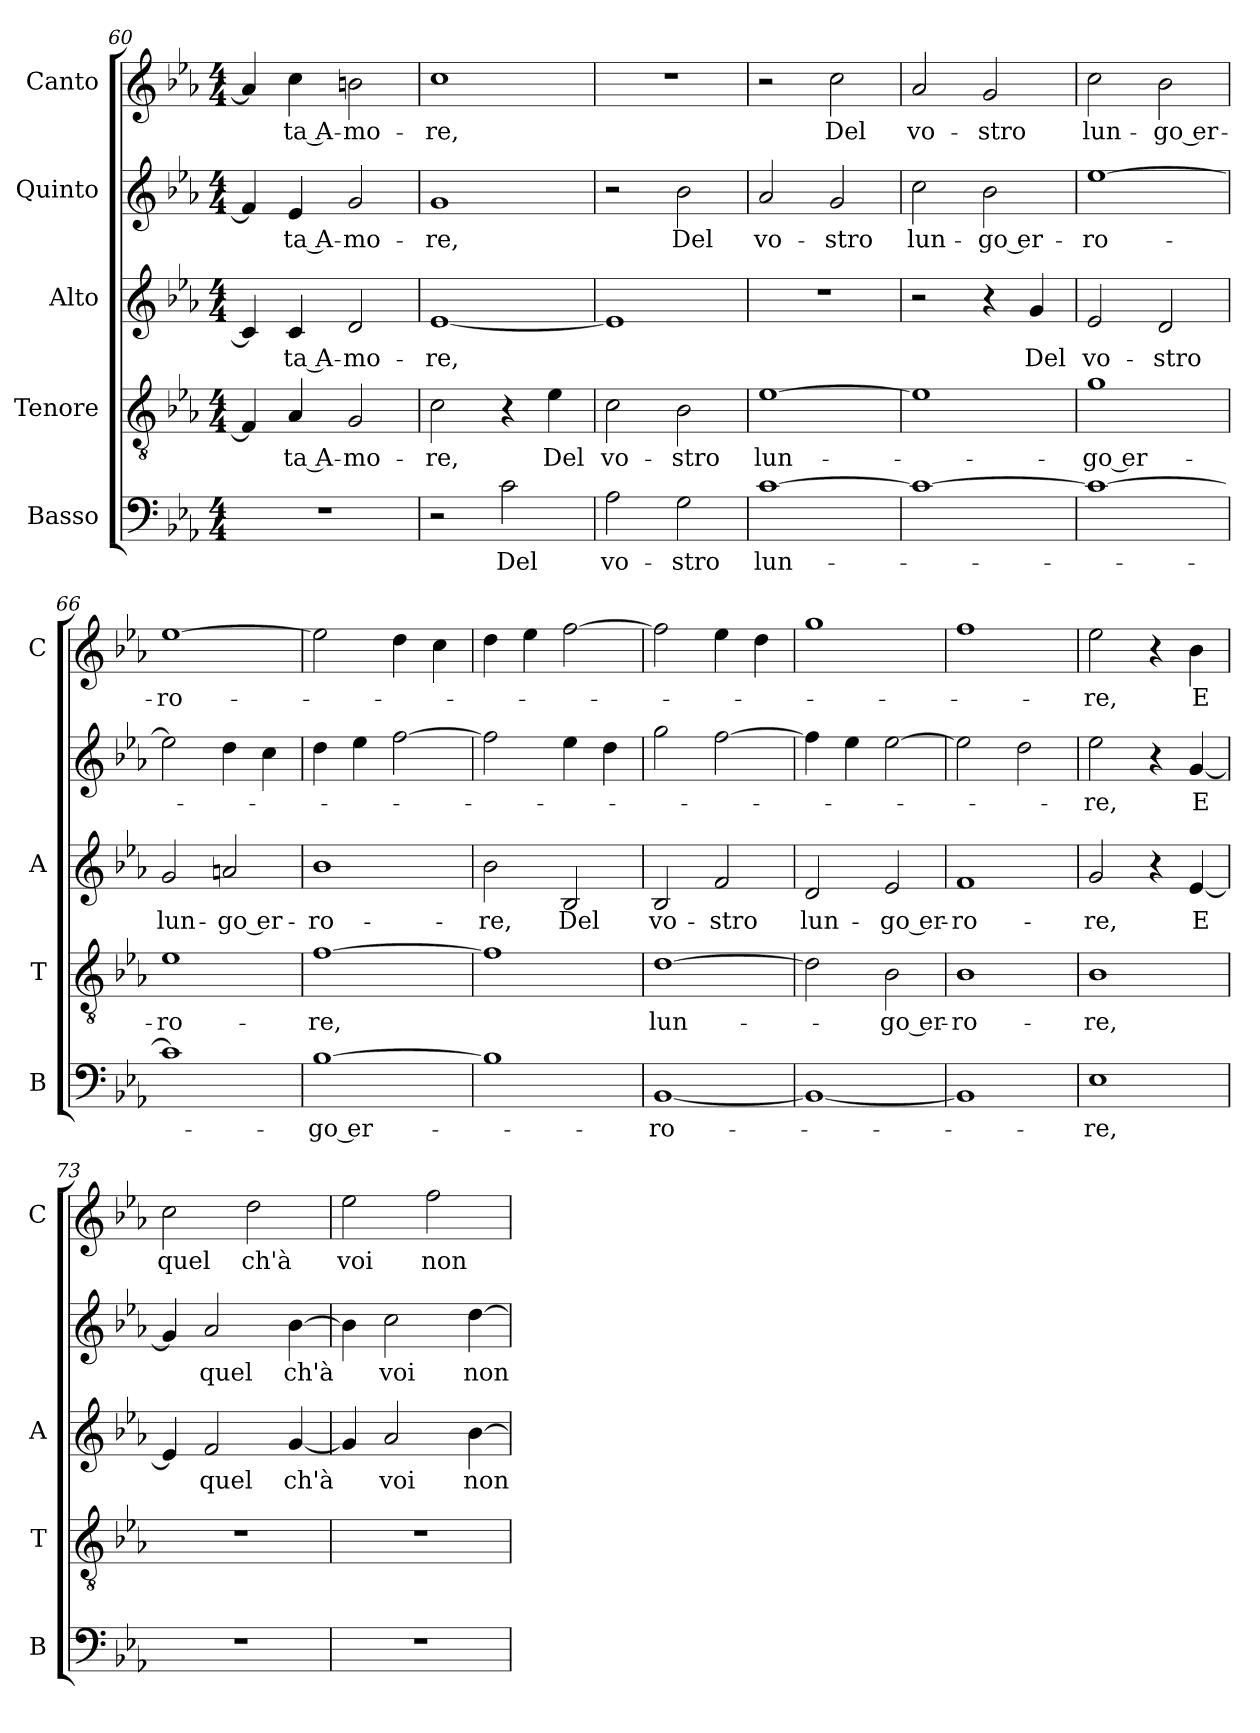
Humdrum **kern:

**kern	**text	**kern	**text	**kern	**text	**kern	**text	**kern	**text
*part5	*part5	*part4	*part4	*part3	*part3	*part2	*part2	*part1	*part1
*staff5	*staff5	*staff4	*staff4	*staff3	*staff3	*staff2	*staff2	*staff1	*staff1
*I"Basso	*	*I"Tenore	*	*I"Alto	*	*I"Quinto	*	*I"Canto	*
*I'B	*	*I'T	*	*I'A	*	*	*	*I'C	*
*clefF4	*	*clefGv2	*	*clefG2	*	*clefG2	*	*clefG2	*
*k[b-e-a-]	*	*k[b-e-a-]	*	*k[b-e-a-]	*	*k[b-e-a-]	*	*k[b-e-a-]	*
*E-:	*	*E-:	*	*E-:	*	*E-:	*	*E-:	*
*M4/4	*	*M4/4	*	*M4/4	*	*M4/4	*	*M4/4	*
=60	=60	=60	=60	=60	=60	=60	=60	=60	=60
1r	.	4F/]	.	4c/]	.	4f/]	.	4a-/]	.
!	!	!	!LO:LY:b	!	!LO:LY:b	!	!LO:LY:b	!	!LO:LY:b
.	.	4A-/	-ta A-	4c/	-ta A-	4e-/	-ta A-	4cc\	-ta A-
!	!	!	!LO:LY:b	!	!LO:LY:b	!	!LO:LY:b	!	!LO:LY:b
.	.	2G/	-mo-	2d/	-mo-	2g/	-mo-	2bn\	-mo-
=61	=61	=61	=61	=61	=61	=61	=61	=61	=61
!	!	!	!LO:LY:b	!	!LO:LY:b	!	!LO:LY:b	!	!LO:LY:b
2r	.	2c\	-re,	[1e-	-re,	1g	-re,	1cc	-re,
!	!LO:LY:b	!	!	!	!	!	!	!	!
2c\	Del	4r	.	.	.	.	.	.	.
!	!	!	!LO:LY:b	!	!	!	!	!	!
.	.	4e-\	Del	.	.	.	.	.	.
!!LO:PB:g=z
=62	=62	=62	=62	=62	=62	=62	=62	=62	=62
!	!LO:LY:b	!	!LO:LY:b	!	!	!	!	!	!
2A-\	vo-	2c\	vo-	1e-]	.	2r	.	1r	.
!	!LO:LY:b	!	!LO:LY:b	!	!	!	!LO:LY:b	!	!
2G\	-stro	2B-\	-stro	.	.	2b-\	Del	.	.
=63	=63	=63	=63	=63	=63	=63	=63	=63	=63
!	!LO:LY:b	!	!LO:LY:b	!	!	!	!LO:LY:b	!	!
[1c	lun-	[1e-	lun-	1r	.	2a-/	vo-	2r	.
!	!	!	!	!	!	!	!LO:LY:b	!	!LO:LY:b
.	.	.	.	.	.	2g/	-stro	2cc\	Del
=64	=64	=64	=64	=64	=64	=64	=64	=64	=64
!	!	!	!	!	!	!	!LO:LY:b	!	!LO:LY:b
1c_	.	1e-]	.	2r	.	2cc\	lun-	2a-/	vo-
!	!	!	!	!	!	!	!LO:LY:b	!	!LO:LY:b
.	.	.	.	4r	.	2b-\	-go er-	2g/	-stro
!	!	!	!	!	!LO:LY:b	!	!	!	!
.	.	.	.	4g/	Del	.	.	.	.
=65	=65	=65	=65	=65	=65	=65	=65	=65	=65
!	!	!	!LO:LY:b	!	!LO:LY:b	!	!LO:LY:b	!	!LO:LY:b
1c_	.	1g	-go er-	2e-/	vo-	[1ee-	-ro-	2cc\	lun-
!	!	!	!	!	!LO:LY:b	!	!	!	!LO:LY:b
.	.	.	.	2d/	-stro	.	.	2b-\	-go er-
=66	=66	=66	=66	=66	=66	=66	=66	=66	=66
!	!	!	!LO:LY:b	!	!LO:LY:b	!	!	!	!LO:LY:b
1c]	.	1e-	-ro-	2g/	lun-	2ee-\]	.	[1ee-	-ro-
!	!	!	!	!	!LO:LY:b	!	!	!	!
.	.	.	.	2an/	-go er-	4dd\	.	.	.
.	.	.	.	.	.	4cc\	.	.	.
=67	=67	=67	=67	=67	=67	=67	=67	=67	=67
!	!LO:LY:b	!	!LO:LY:b	!	!LO:LY:b	!	!	!	!
[1B-	-go er-	[1f	-re,	1b-	-ro-	4dd\	.	2ee-\]	.
.	.	.	.	.	.	4ee-\	.	.	.
.	.	.	.	.	.	[2ff\	.	4dd\	.
.	.	.	.	.	.	.	.	4cc\	.
=68	=68	=68	=68	=68	=68	=68	=68	=68	=68
!	!	!	!	!	!LO:LY:b	!	!	!	!
1B-]	.	1f]	.	2b-\	-re,	2ff\]	.	4dd\	.
.	.	.	.	.	.	.	.	4ee-\	.
!	!	!	!	!	!LO:LY:b	!	!	!	!
.	.	.	.	2B-/	Del	4ee-\	.	[2ff\	.
.	.	.	.	.	.	4dd\	.	.	.
=69	=69	=69	=69	=69	=69	=69	=69	=69	=69
!	!LO:LY:b	!	!LO:LY:b	!	!LO:LY:b	!	!	!	!
[1BB-	-ro-	[1d	lun-	2B-/	vo-	2gg\	.	2ff\]	.
!	!	!	!	!	!LO:LY:b	!	!	!	!
.	.	.	.	2f/	-stro	[2ff\	.	4ee-\	.
.	.	.	.	.	.	.	.	4dd\	.
!!LO:LB:g=z
=70	=70	=70	=70	=70	=70	=70	=70	=70	=70
!	!	!	!	!	!LO:LY:b	!	!	!	!
1BB-_	.	2d\]	.	2d/	lun-	4ff\]	.	1gg	.
.	.	.	.	.	.	4ee-\	.	.	.
!	!	!	!LO:LY:b	!	!LO:LY:b	!	!	!	!
.	.	2B-\	-go er-	2e-/	-go er-	[2ee-\	.	.	.
=71	=71	=71	=71	=71	=71	=71	=71	=71	=71
!	!	!	!LO:LY:b	!	!LO:LY:b	!	!	!	!
1BB-]	.	1B-	-ro-	1f	-ro-	2ee-\]	.	1ff	.
.	.	.	.	.	.	2dd\	.	.	.
=72	=72	=72	=72	=72	=72	=72	=72	=72	=72
!	!LO:LY:b	!	!LO:LY:b	!	!LO:LY:b	!	!LO:LY:b	!	!LO:LY:b
1E-	-re,	1B-	-re,	2g/	-re,	2ee-\	-re,	2ee-\	-re,
.	.	.	.	4r	.	4r	.	4r	.
!	!	!	!	!	!LO:LY:b	!	!LO:LY:b	!	!LO:LY:b
.	.	.	.	[4e-/	E	[4g/	E	4b-\	E
=73	=73	=73	=73	=73	=73	=73	=73	=73	=73
!	!	!	!	!	!	!	!	!	!LO:LY:b
1r	.	1r	.	4e-/]	.	4g/]	.	2cc\	quel
!	!	!	!	!	!LO:LY:b	!	!LO:LY:b	!	!
.	.	.	.	2f/	quel	2a-/	quel	.	.
!	!	!	!	!	!	!	!	!	!LO:LY:b
.	.	.	.	.	.	.	.	2dd\	ch'à
!	!	!	!	!	!LO:LY:b	!	!LO:LY:b	!	!
.	.	.	.	[4g/	ch'à	[4b-\	ch'à	.	.
=74	=74	=74	=74	=74	=74	=74	=74	=74	=74
!	!	!	!	!	!	!	!	!	!LO:LY:b
1r	.	1r	.	4g/]	.	4b-\]	.	2ee-\	voi
!	!	!	!	!	!LO:LY:b	!	!LO:LY:b	!	!
.	.	.	.	2a-/	voi	2cc\	voi	.	.
!	!	!	!	!	!	!	!	!	!LO:LY:b
.	.	.	.	.	.	.	.	2ff\	non
!	!	!	!	!	!LO:LY:b	!	!LO:LY:b	!	!
.	.	.	.	[4b-\	non	[4dd\	non	.	.
=	=	=	=	=	=	=	=	=	=
*-	*-	*-	*-	*-	*-	*-	*-	*-	*-
